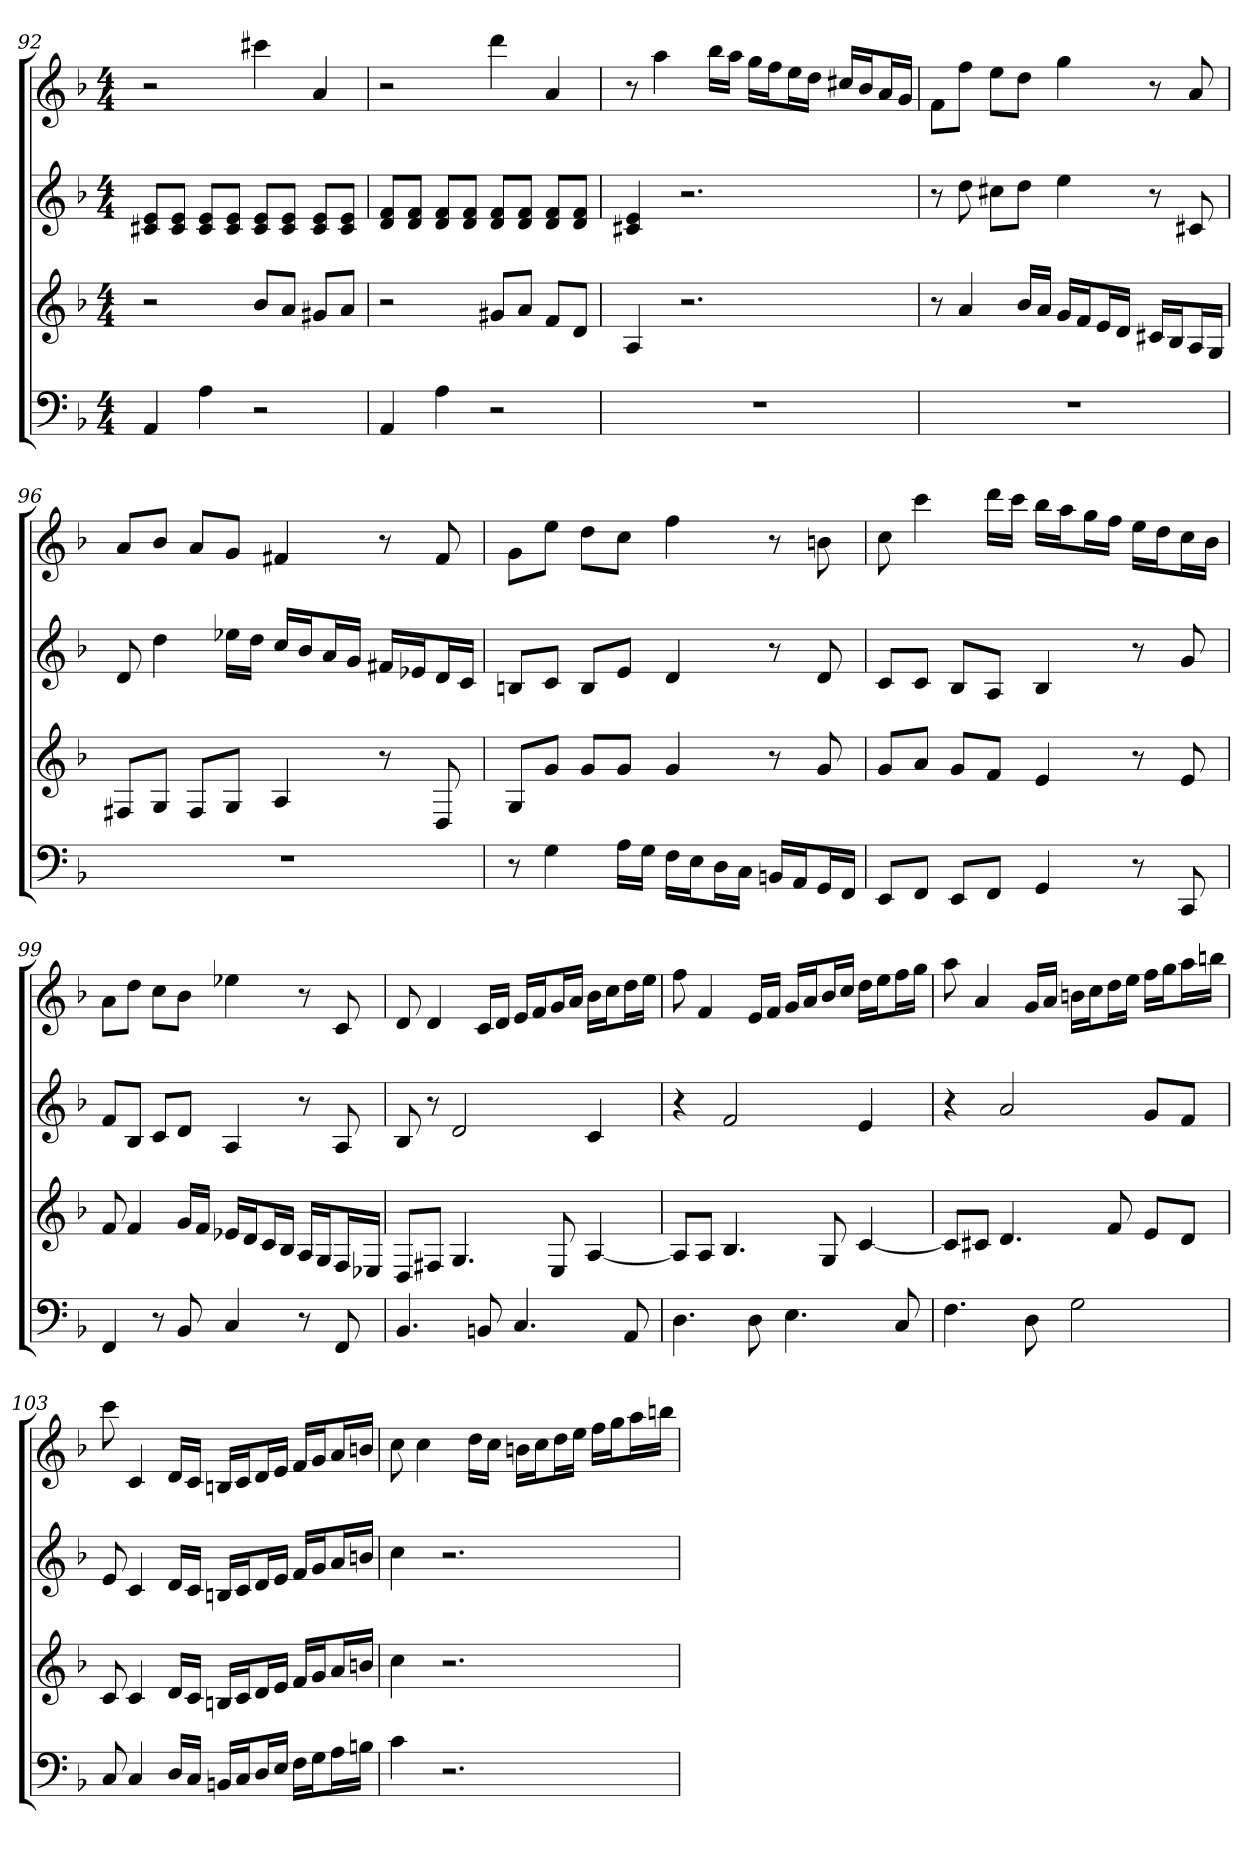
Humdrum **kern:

**kern	**kern	**kern	**kern
*part4	*part3	*part2	*part1
*staff4	*staff3	*staff2	*staff1
*k[b-]	*k[b-]	*k[b-]	*k[b-]
*F:	*F:	*F:	*F:
*M4/4	*M4/4	*M4/4	*M4/4
=92	=92	=92	=92
4AA	2r	8c#X 8eL	2r
.	.	8c# 8eJ	.
4A	.	8c# 8eL	.
.	.	8c# 8eJ	.
2r	8b-L	8c# 8eL	4ccc#X
.	8aJ	8c# 8eJ	.
.	8g#XL	8c# 8eL	4a
.	8aJ	8c# 8eJ	.
=93	=93	=93	=93
4AA	2r	8d 8fL	2r
.	.	8d 8fJ	.
4A	.	8d 8fL	.
.	.	8d 8fJ	.
2r	8g#XL	8d 8fL	4ddd
.	8aJ	8d 8fJ	.
.	8fL	8d 8fL	4a
.	8dJ	8d 8fJ	.
=94	=94	=94	=94
1r	4A	4c#X 4e	8r
.	.	.	4aa
.	2.r	2.r	.
.	.	.	16bb-LL
.	.	.	16aaJJ
.	.	.	16ggLL
.	.	.	16ffJ
.	.	.	16eeL
.	.	.	16ddJJ
.	.	.	16cc#XLL
.	.	.	16b-J
.	.	.	16aL
.	.	.	16gJJ
=95	=95	=95	=95
1r	8r	8r	8fL
.	4a	8dd	8ffJ
.	.	8cc#XL	8eeL
.	16b-LL	8ddJ	8ddJ
.	16aJJ	.	.
.	16gLL	4ee	4gg
.	16fJ	.	.
.	16eL	.	.
.	16dJJ	.	.
.	16c#XLL	8r	8r
.	16B-J	.	.
.	16AL	8c#X	8a
.	16GJJ	.	.
=96	=96	=96	=96
1r	8F#XL	8d	8aL
.	8GJ	4dd	8b-J
.	8F#L	.	8aL
.	8GJ	16ee-XLL	8gJ
.	.	16ddJJ	.
.	4A	16ccLL	4f#X
.	.	16b-J	.
.	.	16aL	.
.	.	16gJJ	.
.	8r	16f#XLL	8r
.	.	16e-XJ	.
.	8D	16dL	8f#
.	.	16cJJ	.
=97	=97	=97	=97
8r	8GL	8BnL	8gL
4G	8gJ	8cJ	8eeJ
.	8gL	8BL	8ddL
16ALL	8gJ	8eJ	8ccJ
16GJJ	.	.	.
16FLL	4g	4d	4ff
16EJ	.	.	.
16DL	.	.	.
16CJJ	.	.	.
16BBnLL	8r	8r	8r
16AAJ	.	.	.
16GGL	8g	8d	8bn
16FFJJ	.	.	.
=98	=98	=98	=98
8EEL	8gL	8cL	8cc
8FFJ	8aJ	8cJ	4ccc
8EEL	8gL	8B-L	.
8FFJ	8fJ	8AJ	16dddLL
.	.	.	16cccJJ
4GG	4e	4B-	16bb-LL
.	.	.	16aaJ
.	.	.	16ggL
.	.	.	16ffJJ
8r	8r	8r	16eeLL
.	.	.	16ddJ
8CC	8e	8g	16ccL
.	.	.	16b-JJ
=99	=99	=99	=99
4FF	8f	8fL	8aL
.	4f	8B-J	8ddJ
8r	.	8cL	8ccL
8BB-	16gLL	8dJ	8b-J
.	16fJJ	.	.
4C	16e-XLL	4A	4ee-X
.	16dJ	.	.
.	16cL	.	.
.	16B-JJ	.	.
8r	16ALL	8r	8r
.	16GJ	.	.
8FF	16FL	8A	8c
.	16E-XJJ	.	.
=100	=100	=100	=100
4.BB-	8DL	8B-	8d
.	8F#XJ	8r	4d
.	4.G	2d	.
8BBn	.	.	16cLL
.	.	.	16dJJ
4.C	.	.	16eLL
.	.	.	16fJ
.	8E	.	16gL
.	.	.	16aJJ
.	[4A	4c	16b-LL
.	.	.	16ccJ
8AA	.	.	16ddL
.	.	.	16eeJJ
=101	=101	=101	=101
4.D	8AL]	4r	8ff
.	8AJ	.	4f
.	4.B-	2f	.
8D	.	.	16eLL
.	.	.	16fJJ
4.E	.	.	16gLL
.	.	.	16aJ
.	8G	.	16b-L
.	.	.	16ccJJ
.	[4c	4e	16ddLL
.	.	.	16eeJ
8C	.	.	16ffL
.	.	.	16ggJJ
=102	=102	=102	=102
4.F	8cL]	4r	8aa
.	8c#XJ	.	4a
.	4.d	2a	.
8D	.	.	16gLL
.	.	.	16aJJ
2G	.	.	16bnLL
.	.	.	16ccJ
.	8f	.	16ddL
.	.	.	16eeJJ
.	8eL	8gL	16ffLL
.	.	.	16ggJ
.	8dJ	8fJ	16aaL
.	.	.	16bbnJJ
=103	=103	=103	=103
8C	8c	8e	8ccc
4C	4c	4c	4c
16DLL	16dLL	16dLL	16dLL
16CJJ	16cJJ	16cJJ	16cJJ
16BBnLL	16BnLL	16BnLL	16BnLL
16CJ	16cJ	16cJ	16cJ
16DL	16dL	16dL	16dL
16EJJ	16eJJ	16eJJ	16eJJ
16FLL	16fLL	16fLL	16fLL
16GJ	16gJ	16gJ	16gJ
16AL	16aL	16aL	16aL
16BnJJ	16bnJJ	16bnJJ	16bnJJ
=104	=104	=104	=104
4c	4cc	4cc	8cc
.	.	.	4cc
2.r	2.r	2.r	.
.	.	.	16ddLL
.	.	.	16ccJJ
.	.	.	16bnLL
.	.	.	16ccJ
.	.	.	16ddL
.	.	.	16eeJJ
.	.	.	16ffLL
.	.	.	16ggJ
.	.	.	16aaL
.	.	.	16bbnJJ
=	=	=	=
*-	*-	*-	*-
